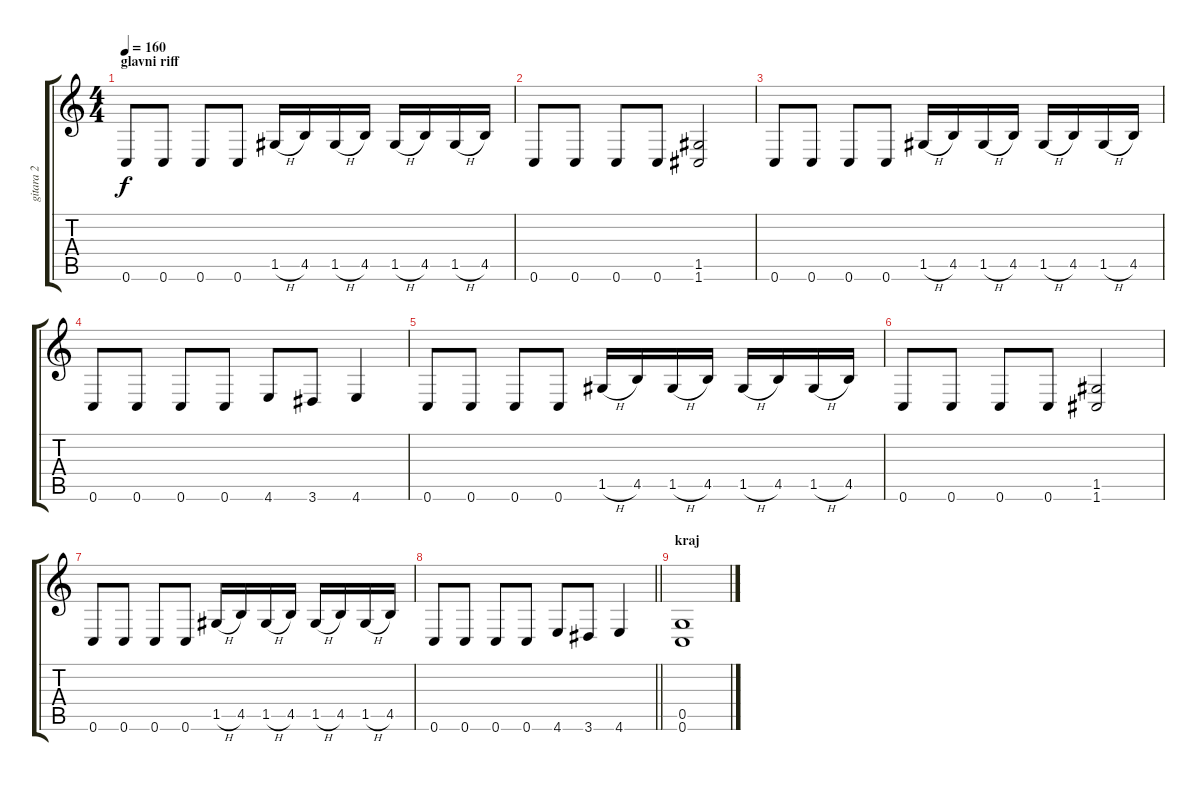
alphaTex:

\track ("gitara 2" "gitara 2") {instrument distortionguitar}
\staff {score tabs}
\tuning (D4 A3 F3 C3 G2 C2) {hide}
\ts (4 4)
\section ("" "glavni riff")
\tempo 160
\clef g2
\ks c
0.6.8{dy f} 0.6.8 0.6.8 0.6.8 1.5{h}.16 4.5.16 1.5{h}.16 4.5.16 1.5{h}.16 4.5.16 1.5{h}.16 4.5.16 |
0.6.8 0.6.8 0.6.8 0.6.8 (1.5 1.6).2 |
0.6.8 0.6.8 0.6.8 0.6.8 1.5{h}.16 4.5.16 1.5{h}.16 4.5.16 1.5{h}.16 4.5.16 1.5{h}.16 4.5.16 |
0.6.8 0.6.8 0.6.8 0.6.8 4.6.8 3.6.8 4.6.4 |
0.6.8 0.6.8 0.6.8 0.6.8 1.5{h}.16 4.5.16 1.5{h}.16 4.5.16 1.5{h}.16 4.5.16 1.5{h}.16 4.5.16 |
0.6.8 0.6.8 0.6.8 0.6.8 (1.5 1.6).2 |
0.6.8 0.6.8 0.6.8 0.6.8 1.5{h}.16 4.5.16 1.5{h}.16 4.5.16 1.5{h}.16 4.5.16 1.5{h}.16 4.5.16 |
\barLineRight lightlight
0.6.8 0.6.8 0.6.8 0.6.8 4.6.8 3.6.8 4.6.4 |
\section ("" "kraj")
(0.5 0.6).1
